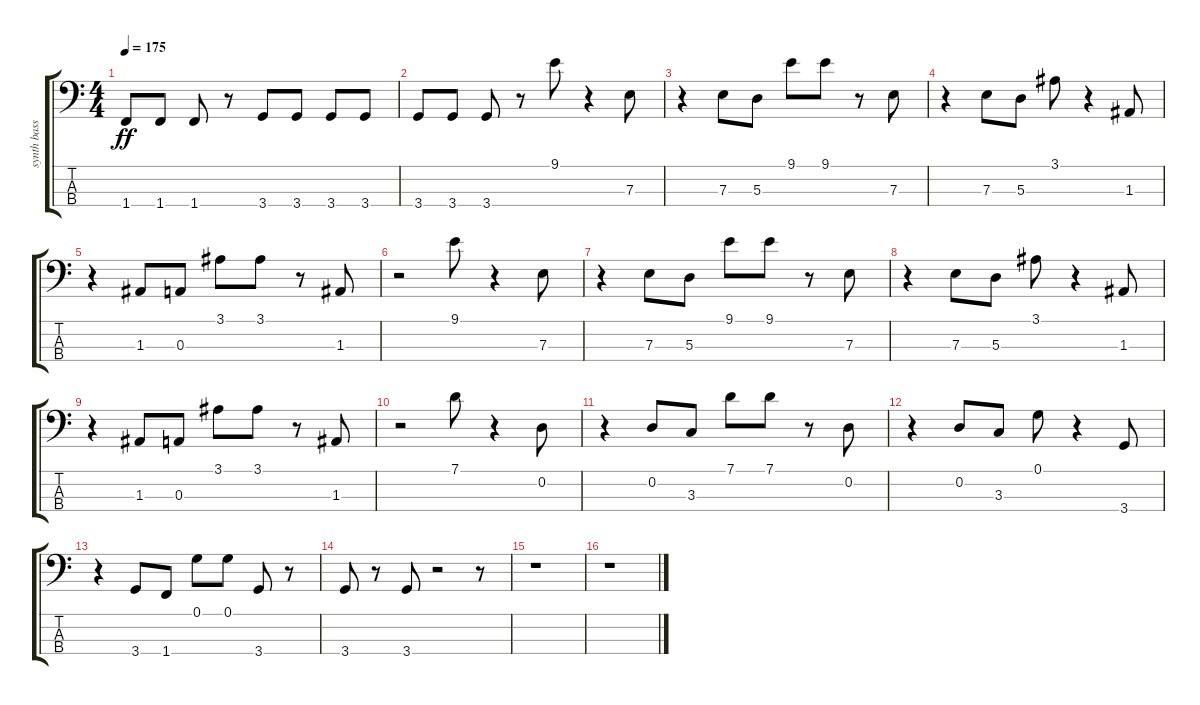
\track ("synth bass" "synth bass") {instrument synthbass1}
\staff {score tabs}
\tuning (G2 D2 A1 E1) {hide}
\ts (4 4)
\tempo 175
\clef f4
\ks c
1.4.8{dy ff} 1.4.8 1.4.8 r.8 3.4.8 3.4.8 3.4.8 3.4.8 |
3.4.8 3.4.8 3.4.8 r.8 9.1.8 r.4 7.3.8 |
r.4 7.3.8 5.3.8 9.1.8 9.1.8 r.8 7.3.8 |
r.4 7.3.8 5.3.8 3.1.8 r.4 1.3.8 |
r.4 1.3.8 0.3.8 3.1.8 3.1.8 r.8 1.3.8 |
r.2 9.1.8 r.4 7.3.8 |
r.4 7.3.8 5.3.8 9.1.8 9.1.8 r.8 7.3.8 |
r.4 7.3.8 5.3.8 3.1.8 r.4 1.3.8 |
r.4 1.3.8 0.3.8 3.1.8 3.1.8 r.8 1.3.8 |
r.2 7.1.8 r.4 0.2.8 |
r.4 0.2.8 3.3.8 7.1.8 7.1.8 r.8 0.2.8 |
r.4 0.2.8 3.3.8 0.1.8 r.4 3.4.8 |
r.4 3.4.8 1.4.8 0.1.8 0.1.8 3.4.8 r.8 |
3.4.8 r.8 3.4.8 r.2 r.8 |
r.1 |
r.1
